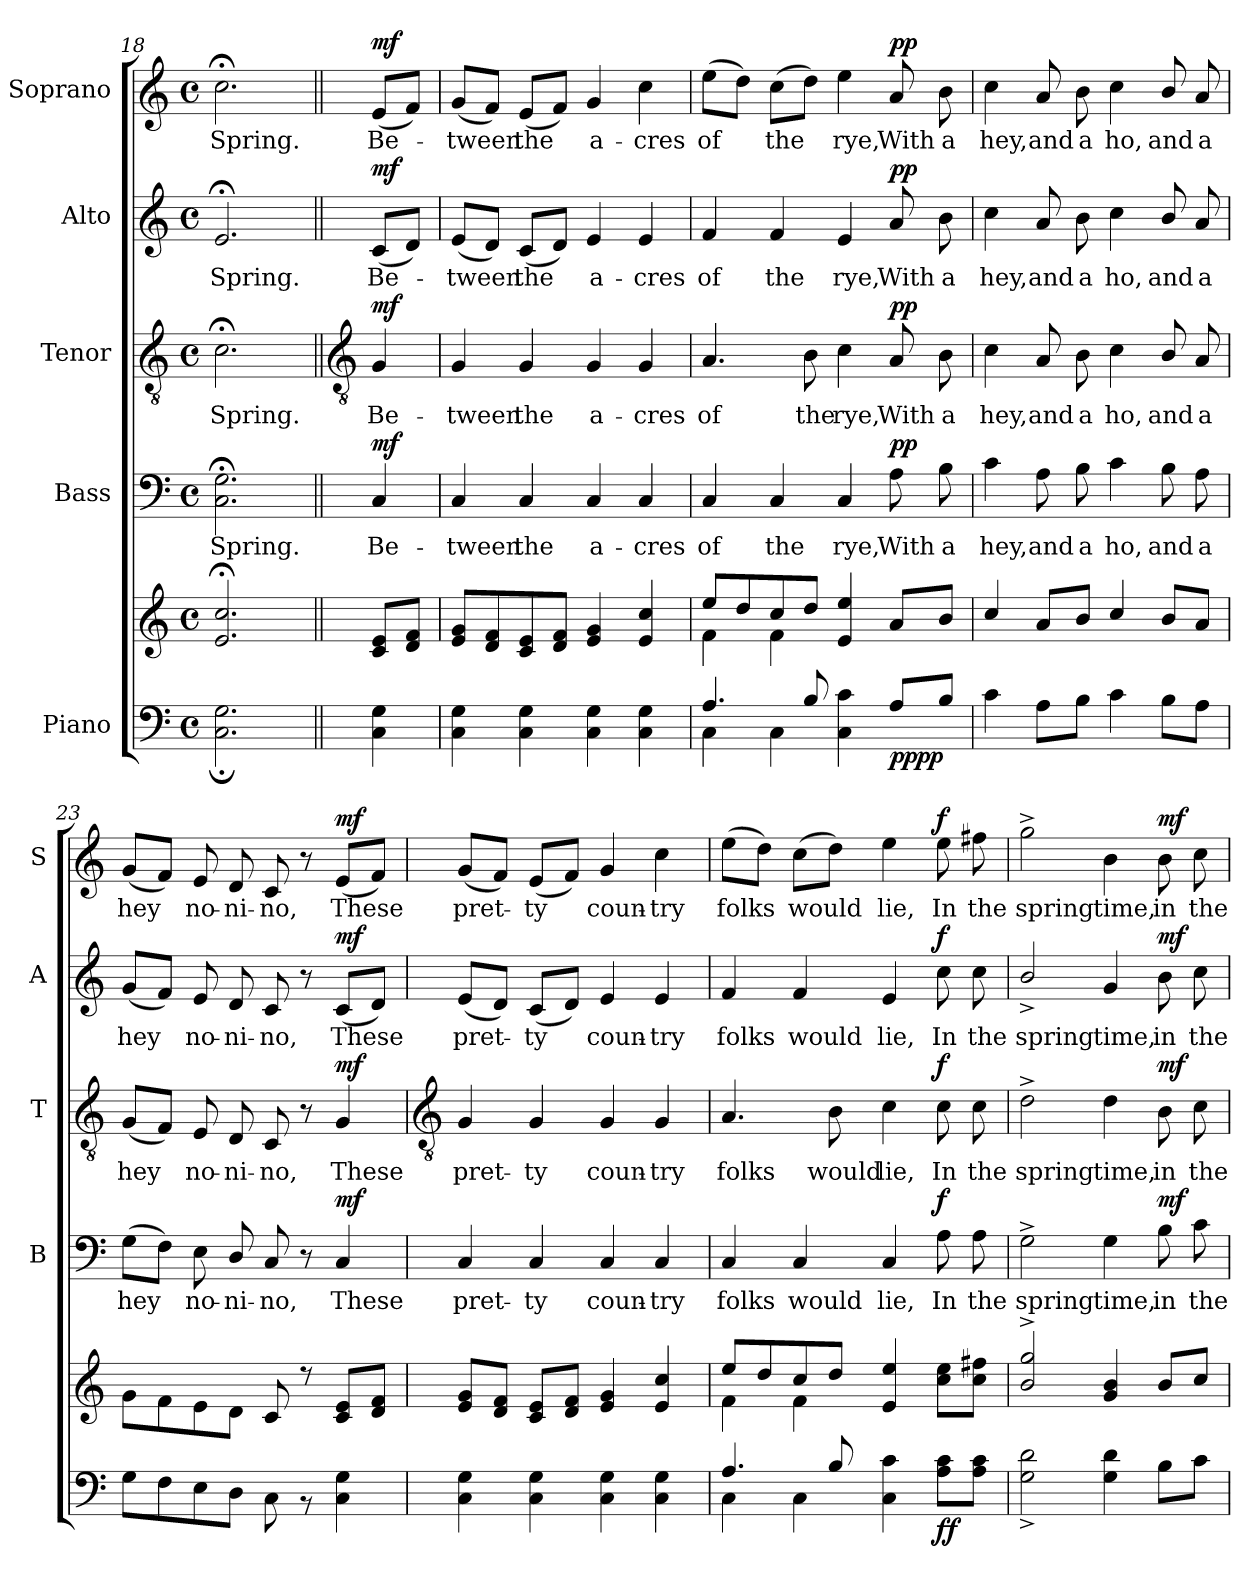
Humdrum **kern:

**kern	**kern	**dynam	**kern	**text	**dynam	**kern	**text	**dynam	**kern	**text	**dynam	**kern	**text	**dynam
*part5	*part5	*part5	*part4	*part4	*part4	*part3	*part3	*part3	*part2	*part2	*part2	*part1	*part1	*part1
*staff6	*staff5	*staff5/6	*staff4	*staff4	*staff4	*staff3	*staff3	*staff3	*staff2	*staff2	*staff2	*staff1	*staff1	*staff1
*I"Piano	*	*	*I"Bass	*	*	*I"Tenor	*	*	*I"Alto	*	*	*I"Soprano	*	*
*	*	*	*I'B	*	*	*I'T	*	*	*I'A	*	*	*I'S	*	*
*clefF4	*clefG2	*	*clefF4	*	*	*clefGv2	*	*	*clefG2	*	*	*clefG2	*	*
*k[]	*k[]	*	*k[]	*	*	*k[]	*	*	*k[]	*	*	*k[]	*	*
*C:	*C:	*	*C:	*	*	*C:	*	*	*C:	*	*	*C:	*	*
*M4/4	*M4/4	*	*M4/4	*	*	*M4/4	*	*	*M4/4	*	*	*M4/4	*	*
*met(c)	*met(c)	*	*met(c)	*	*	*met(c)	*	*	*met(c)	*	*	*met(c)	*	*
=18	=18	=18	=18	=18	=18	=18	=18	=18	=18	=18	=18	=18	=18	=18
*^	*^	*	*	*	*	*	*	*	*	*	*	*	*	*
!	!	!	!	!	!	!LO:LY:b	!	!	!LO:LY:b	!	!	!LO:LY:b	!	!	!LO:LY:b	!
2.ryy	2.C\;< 2.G\;<	2.e;< 2.cc;<	2.ryy	.	2.C;< 2.G;<	Spring.	.	2.c;<	Spring.	.	2.e;<	Spring.	.	2.cc;<	Spring.	.
!!LO:LB:g=z
=19||	=19||	=19||	=19||	=19||	=19||	=19||	=19||	=19||	=19||	=19||	=19||	=19||	=19||	=19||	=19||	=19||
*	*	*	*	*	*	*	*	*clefGv2	*	*	*	*	*	*	*	*
!	!	!	!	!LO:DY:b=2	!	!LO:LY:b	!	!	!LO:LY:b	!	!	!LO:LY:b	!	!	!LO:LY:b	!
!	!	!	!	!LO:DY:n=1:b	!	!	!LO:DY:b	!	!	!LO:DY:b	!	!	!LO:DY:b	!	!	!LO:DY:b
4ryy	4C\ 4G\	8c/ 8e/L	4ryy	mf mf	4C	Be-	mf	4G	Be-	mf	(<8c/L	Be-	mf	(<8e/L	Be-	mf
.	.	8d 8fJ	.	.	.	.	.	.	.	.	8dJ)	.	.	8fJ)	.	.
=20	=20	=20	=20	=20	=20	=20	=20	=20	=20	=20	=20	=20	=20	=20	=20	=20
!	!	!	!	!	!	!LO:LY:b	!	!	!LO:LY:b	!	!	!LO:LY:b	!	!	!LO:LY:b	!
1ryy	4C\ 4G\	8e 8gL	1ryy	.	4C	-tween	.	4G	-tween	.	(<8eL	tween	.	(<8gL	tween	.
.	.	8d 8f	.	.	.	.	.	.	.	.	8dJ)	.	.	8fJ)	.	.
!	!	!	!	!	!	!LO:LY:b	!	!	!LO:LY:b	!	!	!LO:LY:b	!	!	!LO:LY:b	!
.	4C\ 4G\	8c 8e	.	.	4C	the	.	4G	the	.	(<8cL	the	.	(<8eL	the	.
.	.	8d 8fJ	.	.	.	.	.	.	.	.	8dJ)	.	.	8fJ)	.	.
!	!	!	!	!	!	!LO:LY:b	!	!	!LO:LY:b	!	!	!LO:LY:b	!	!	!LO:LY:b	!
.	4C\ 4G\	4e 4g	.	.	4C	a-	.	4G	a-	.	4e	a-	.	4g	a-	.
!	!	!	!	!	!	!LO:LY:b	!	!	!LO:LY:b	!	!	!LO:LY:b	!	!	!LO:LY:b	!
.	4C\ 4G\	4e 4cc	.	.	4C	-cres	.	4G	-cres	.	4e	-cres	.	4cc	-cres	.
=21	=21	=21	=21	=21	=21	=21	=21	=21	=21	=21	=21	=21	=21	=21	=21	=21
!	!	!	!	!	!	!LO:LY:b	!	!	!LO:LY:b	!	!	!LO:LY:b	!	!	!LO:LY:b	!
4.A/	4C\	8ee/L	4f\	.	4C	of	.	4.A	of	.	4f	of	.	(>8eeL	of	.
.	.	8dd/	.	.	.	.	.	.	.	.	.	.	.	8ddJ)	.	.
!	!	!	!	!	!	!LO:LY:b	!	!	!	!	!	!LO:LY:b	!	!	!LO:LY:b	!
.	4C\	8cc/	4f\	.	4C	the	.	.	.	.	4f	the	.	(>8ccL	the	.
!	!	!	!	!	!	!	!	!	!LO:LY:b	!	!	!	!	!	!	!
8B/	.	8dd/J	.	.	.	.	.	8B	the	.	.	.	.	8ddJ)	.	.
!	!	!	!	!	!	!LO:LY:b	!	!	!LO:LY:b	!	!	!LO:LY:b	!	!	!LO:LY:b	!
2ryy	4C\ 4c\	4e 4ee	2ryy	.	4C	rye,	.	4c	rye,	.	4e	rye,	.	4ee	rye,	.
!	!	!	!	!LO:DY:b=2	!	!LO:LY:b	!	!	!LO:LY:b	!	!	!LO:LY:b	!	!	!LO:LY:b	!
!	!	!	!	!LO:DY:n=1:b	!	!	!LO:DY:b	!	!	!LO:DY:b	!	!	!LO:DY:b	!	!	!LO:DY:b
.	8A\L	8aL	.	pp pp	8A	With	pp	8A	With	pp	8a	With	pp	8a	With	pp
!	!	!	!	!	!	!LO:LY:b	!	!	!LO:LY:b	!	!	!LO:LY:b	!	!	!LO:LY:b	!
.	8B/J	8bJ	.	.	8B	a	.	8B	a	.	8b	a	.	8b	a	.
=22	=22	=22	=22	=22	=22	=22	=22	=22	=22	=22	=22	=22	=22	=22	=22	=22
!	!	!	!	!	!	!LO:LY:b	!	!	!LO:LY:b	!	!	!LO:LY:b	!	!	!LO:LY:b	!
1ryy	4c\	4cc	1ryy	.	4c	hey,	.	4c	hey,	.	4cc	hey,	.	4cc	hey,	.
!	!	!	!	!	!	!LO:LY:b	!	!	!LO:LY:b	!	!	!LO:LY:b	!	!	!LO:LY:b	!
.	8A\L	8aL	.	.	8A	and	.	8A	and	.	8a	and	.	8a	and	.
!	!	!	!	!	!	!LO:LY:b	!	!	!LO:LY:b	!	!	!LO:LY:b	!	!	!LO:LY:b	!
.	8B\J	8bJ	.	.	8B	a	.	8B	a	.	8b	a	.	8b	a	.
!	!	!	!	!	!	!LO:LY:b	!	!	!LO:LY:b	!	!	!LO:LY:b	!	!	!LO:LY:b	!
.	4c\	4cc	.	.	4c	ho,	.	4c	ho,	.	4cc	ho,	.	4cc	ho,	.
!	!	!	!	!	!	!LO:LY:b	!	!	!LO:LY:b	!	!	!LO:LY:b	!	!	!LO:LY:b	!
.	8B\L	8bL	.	.	8B	and	.	8B/	and	.	8b/	and	.	8b/	and	.
!	!	!	!	!	!	!LO:LY:b	!	!	!LO:LY:b	!	!	!LO:LY:b	!	!	!LO:LY:b	!
.	8A\J	8aJ	.	.	8A	a	.	8A	a	.	8a	a	.	8a	a	.
=23	=23	=23	=23	=23	=23	=23	=23	=23	=23	=23	=23	=23	=23	=23	=23	=23
!	!	!	!	!	!	!LO:LY:b	!	!	!LO:LY:b	!	!	!LO:LY:b	!	!	!LO:LY:b	!
1ryy	8G\L	8g/L	1ryy	.	(>8GL	hey	.	(<8GL	hey	.	(<8gL	hey	.	(<8gL	hey	.
.	8F\	8f\	.	.	8FJ)	.	.	8FJ)	.	.	8fJ)	.	.	8fJ)	.	.
!	!	!	!	!	!	!LO:LY:b	!	!	!LO:LY:b	!	!	!LO:LY:b	!	!	!LO:LY:b	!
.	8E\	8e\	.	.	8E	no-	.	8E	no-	.	8e	no-	.	8e	no-	.
!	!	!	!	!	!	!LO:LY:b	!	!	!LO:LY:b	!	!	!LO:LY:b	!	!	!LO:LY:b	!
.	8D/J	8d\J	.	.	8D/	-ni-	.	8D	-ni-	.	8d	-ni-	.	8d	-ni-	.
!	!	!	!	!	!	!LO:LY:b	!	!	!LO:LY:b	!	!	!LO:LY:b	!	!	!LO:LY:b	!
.	8C\	8c	.	.	8C	-no,	.	8C	-no,	.	8c	-no,	.	8c	-no,	.
.	8r	8r	.	.	8r	.	.	8r	.	.	8r	.	.	8r	.	.
!	!	!	!	!LO:DY:b=2	!	!LO:LY:b	!	!	!LO:LY:b	!	!	!LO:LY:b	!	!	!LO:LY:b	!
!	!	!	!	!LO:DY:n=1:b	!	!	!LO:DY:b	!	!	!LO:DY:b	!	!	!LO:DY:b	!	!	!LO:DY:b
.	4C\ 4G\	8c/ 8e/L	.	mf mf	4C	These	mf	4G	These	mf	(<8c/L	These	mf	(<8e/L	These	mf
.	.	8d 8fJ	.	.	.	.	.	.	.	.	8dJ)	.	.	8fJ)	.	.
!!LO:LB:g=z
=24	=24	=24	=24	=24	=24	=24	=24	=24	=24	=24	=24	=24	=24	=24	=24	=24
*	*	*	*	*	*	*	*	*clefGv2	*	*	*	*	*	*	*	*
!	!	!	!	!	!	!LO:LY:b	!	!	!LO:LY:b	!	!	!LO:LY:b	!	!	!LO:LY:b	!
1ryy	4C\ 4G\	8e 8gL	1ryy	.	4C	pret-	.	4G	pret-	.	(<8eL	pret-	.	(<8gL	pret-	.
.	.	8d 8fJ	.	.	.	.	.	.	.	.	8dJ)	.	.	8fJ)	.	.
!	!	!	!	!	!	!LO:LY:b	!	!	!LO:LY:b	!	!	!LO:LY:b	!	!	!LO:LY:b	!
.	4C\ 4G\	8c 8eL	.	.	4C	-ty	.	4G	-ty	.	(<8cL	ty	.	(<8eL	ty	.
.	.	8d 8fJ	.	.	.	.	.	.	.	.	8dJ)	.	.	8fJ)	.	.
!	!	!	!	!	!	!LO:LY:b	!	!	!LO:LY:b	!	!	!LO:LY:b	!	!	!LO:LY:b	!
.	4C\ 4G\	4e 4g	.	.	4C	coun-	.	4G	coun-	.	4e	coun-	.	4g	coun-	.
!	!	!	!	!	!	!LO:LY:b	!	!	!LO:LY:b	!	!	!LO:LY:b	!	!	!LO:LY:b	!
.	4C\ 4G\	4e 4cc	.	.	4C	-try	.	4G	-try	.	4e	-try	.	4cc	-try	.
=25	=25	=25	=25	=25	=25	=25	=25	=25	=25	=25	=25	=25	=25	=25	=25	=25
!	!	!	!	!	!	!LO:LY:b	!	!	!LO:LY:b	!	!	!LO:LY:b	!	!	!LO:LY:b	!
4.A/	4C\	8ee/L	4f\	.	4C	folks	.	4.A	folks	.	4f	folks	.	(>8eeL	folks	.
.	.	8dd/	.	.	.	.	.	.	.	.	.	.	.	8ddJ)	.	.
!	!	!	!	!	!	!LO:LY:b	!	!	!	!	!	!LO:LY:b	!	!	!LO:LY:b	!
.	4C\	8cc/	4f\	.	4C	would	.	.	.	.	4f	would	.	(>8ccL	would	.
!	!	!	!	!	!	!	!	!	!LO:LY:b	!	!	!	!	!	!	!
8B/	.	8dd/J	.	.	.	.	.	8B	would	.	.	.	.	8ddJ)	.	.
!	!	!	!	!	!	!LO:LY:b	!	!	!LO:LY:b	!	!	!LO:LY:b	!	!	!LO:LY:b	!
2ryy	4C\ 4c\	4e 4ee	2ryy	.	4C	lie,	.	4c	lie,	.	4e	lie,	.	4ee	lie,	.
!	!	!	!	!LO:DY:b=2	!	!LO:LY:b	!	!	!LO:LY:b	!	!	!LO:LY:b	!	!	!LO:LY:b	!
!	!	!	!	!LO:DY:n=1:b	!	!	!LO:DY:b	!	!	!LO:DY:b	!	!	!LO:DY:b	!	!	!LO:DY:b
.	8A\ 8c\L	8cc 8eeL	.	f f	8A	In	f	8c	In	f	8cc	In	f	8ee	In	f
!	!	!	!	!	!	!LO:LY:b	!	!	!LO:LY:b	!	!	!LO:LY:b	!	!	!LO:LY:b	!
.	8A\ 8c\J	8cc 8ff#XJ	.	.	8A	the	.	8c	the	.	8cc	the	.	8ff#X	the	.
=26	=26	=26	=26	=26	=26	=26	=26	=26	=26	=26	=26	=26	=26	=26	=26	=26
!	!	!	!	!	!	!LO:LY:b	!	!	!LO:LY:b	!	!	!LO:LY:b	!	!	!LO:LY:b	!
1ryy	2G\^ 2d\^	2b^ 2gg^	1ryy	.	2G^	spring	.	2d^	spring	.	2b^/	spring	.	2gg^	spring	.
!	!	!	!	!	!	!LO:LY:b	!	!	!LO:LY:b	!	!	!LO:LY:b	!	!	!LO:LY:b	!
.	4G\ 4d\	4g 4b	.	.	4G	time,	.	4d	time,	.	4g	time,	.	4b	time,	.
!	!	!	!	!LO:DY:b=2	!	!LO:LY:b	!	!	!LO:LY:b	!	!	!LO:LY:b	!	!	!LO:LY:b	!
!	!	!	!	!LO:DY:n=1:b	!	!	!LO:DY:b	!	!	!LO:DY:b	!	!	!LO:DY:b	!	!	!LO:DY:b
.	8B\L	8bL	.	mf mf	8B	in	mf	8B	in	mf	8b	in	mf	8b	in	mf
!	!	!	!	!	!	!LO:LY:b	!	!	!LO:LY:b	!	!	!LO:LY:b	!	!	!LO:LY:b	!
.	8c\J	8ccJ	.	.	8c	the	.	8c	the	.	8cc	the	.	8cc	the	.
*v	*v	*	*	*	*	*	*	*	*	*	*	*	*	*	*	*
*	*v	*v	*	*	*	*	*	*	*	*	*	*	*	*	*
=	=	=	=	=	=	=	=	=	=	=	=	=	=	=
*-	*-	*-	*-	*-	*-	*-	*-	*-	*-	*-	*-	*-	*-	*-
